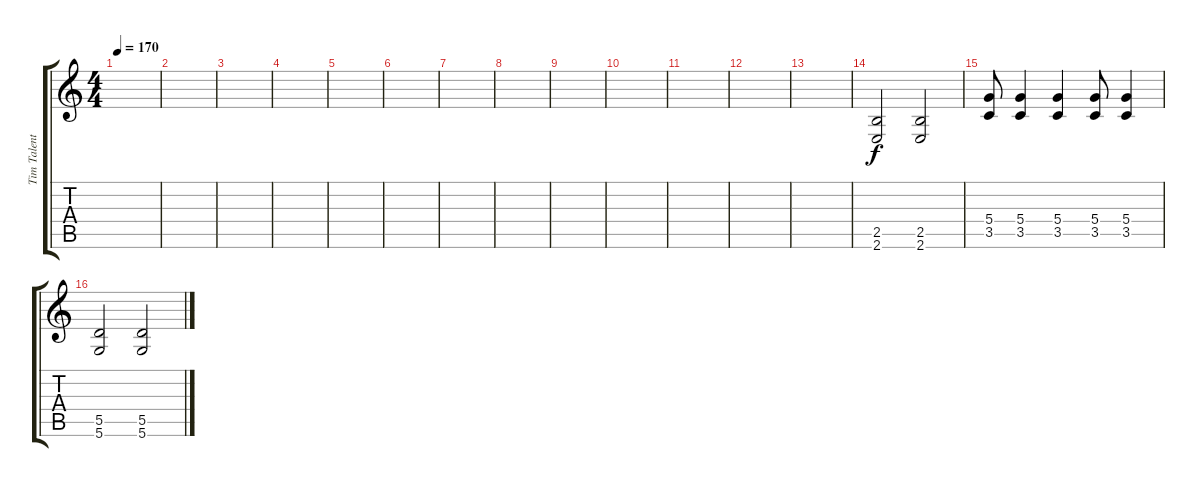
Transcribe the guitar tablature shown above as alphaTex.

\track ("Tim Talent" "Tim Talent") {instrument distortionguitar}
\staff {score tabs}
\tuning (E4 B3 G3 D3 A2 D2) {hide}
\ts (4 4)
\tempo 170
\clef g2
\ks c
|
|
|
|
|
|
|
|
|
|
|
|
|
(2.5 2.6).2 (2.5 2.6).2 |
(5.4 3.5).8 (5.4 3.5).4 (5.4 3.5).4 (5.4 3.5).8 (5.4 3.5).4 |
(5.5 5.6).2 (5.5 5.6).2
